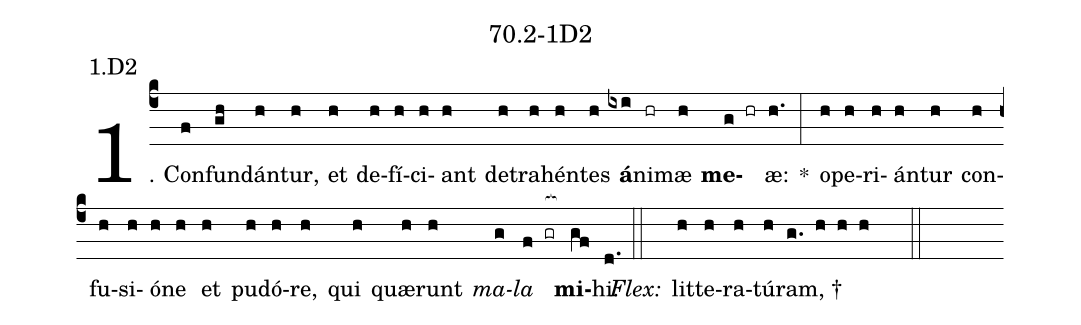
name: 70.2-1D2;
annotation: 1.D2;
%%
(c4)1. Con(f)fun(gh)dán(h)tur,(h) et(h) de(h)fí(h)ci(h)ant(h) de(h)tra(h)hén(h)tes(h) <b>á</b>(ixi)ni(hr)mæ(h) <b>me</b>(g hr)æ:(h.) *(:) o(h)pe(h)ri(h)án(h)tur(h) con(h)fu(h)si(h)ó(h)ne(h) et(h) pu(h)dó(h)re,(h) qui(h) quæ(h)runt(h) <i>ma</i>(g)<i>la</i>(f gr[ocb:1{]) <b>mi</b>(gf[ocb:0}])hi.(d.) (::)
<i>Flex:</i>()  lit(h)te(h)ra(h)tú(h)ram, †(g. h h h  ::)
